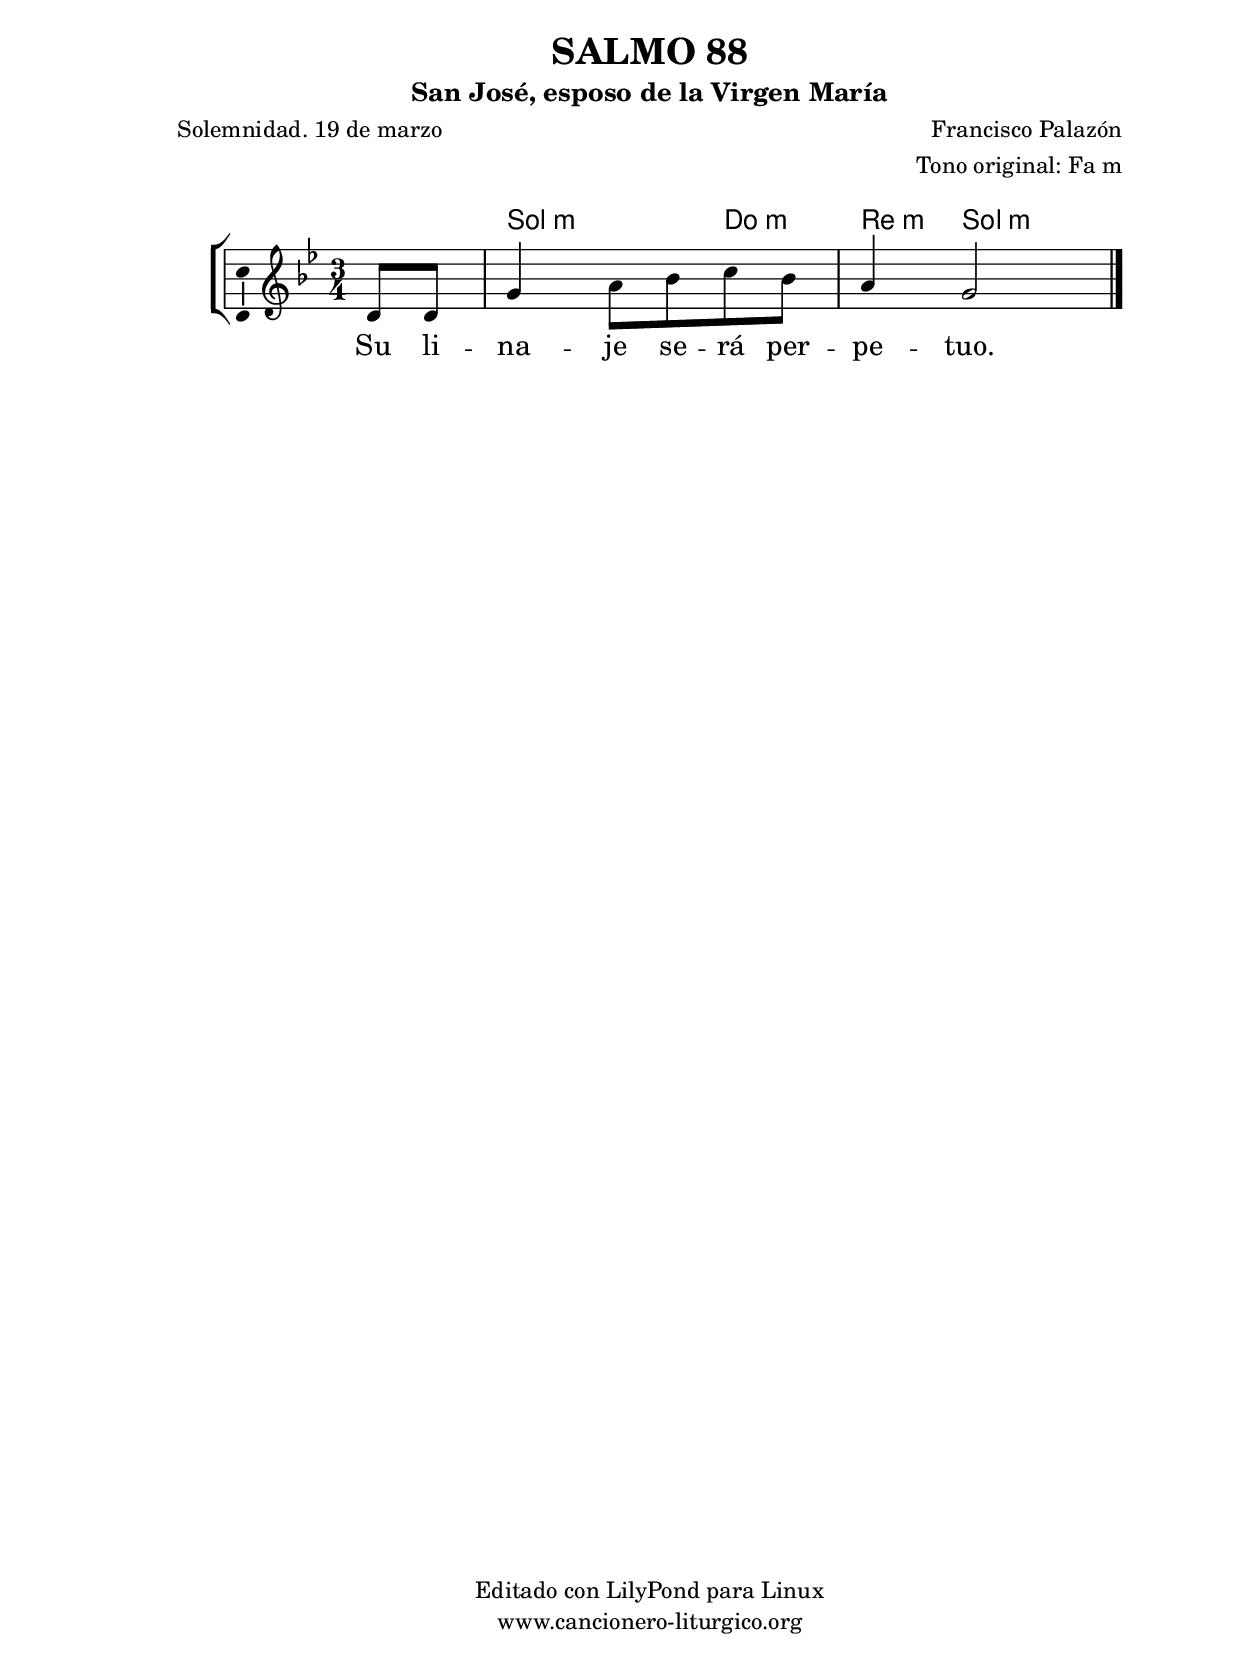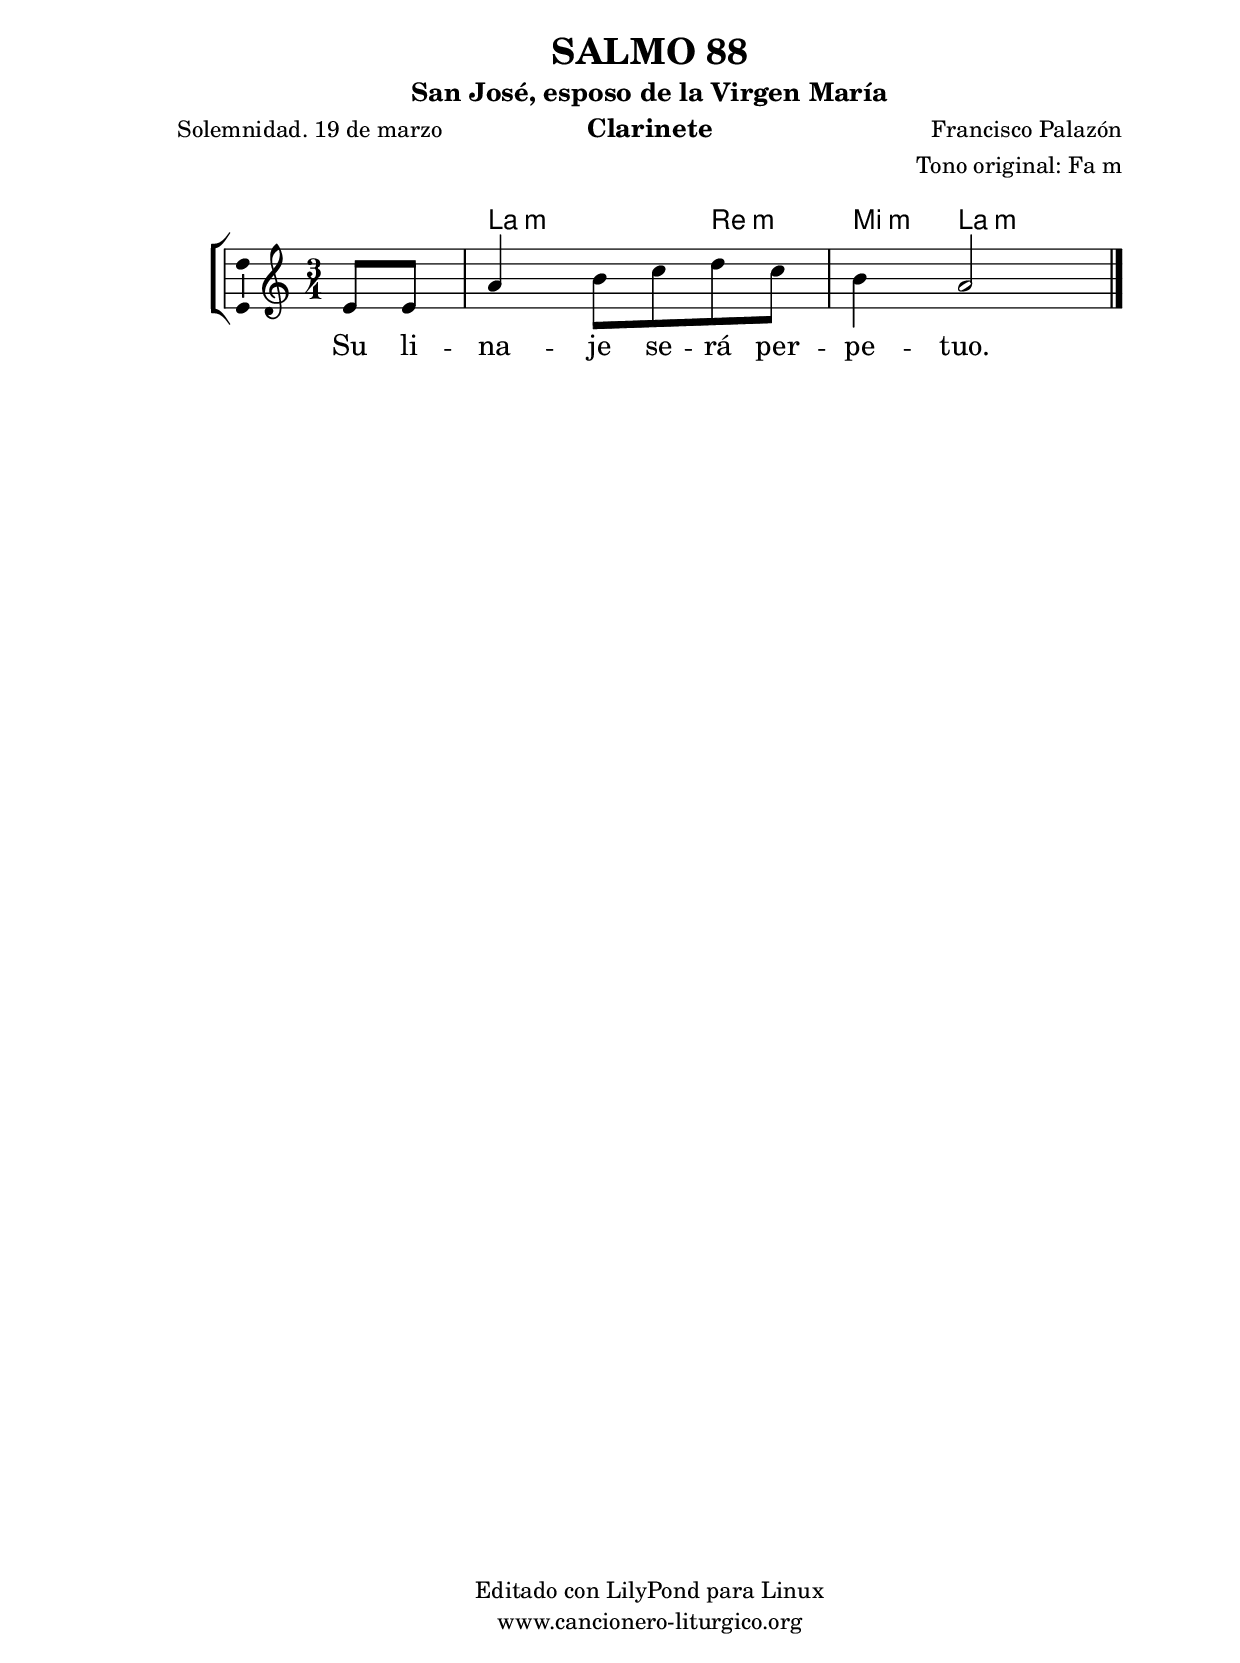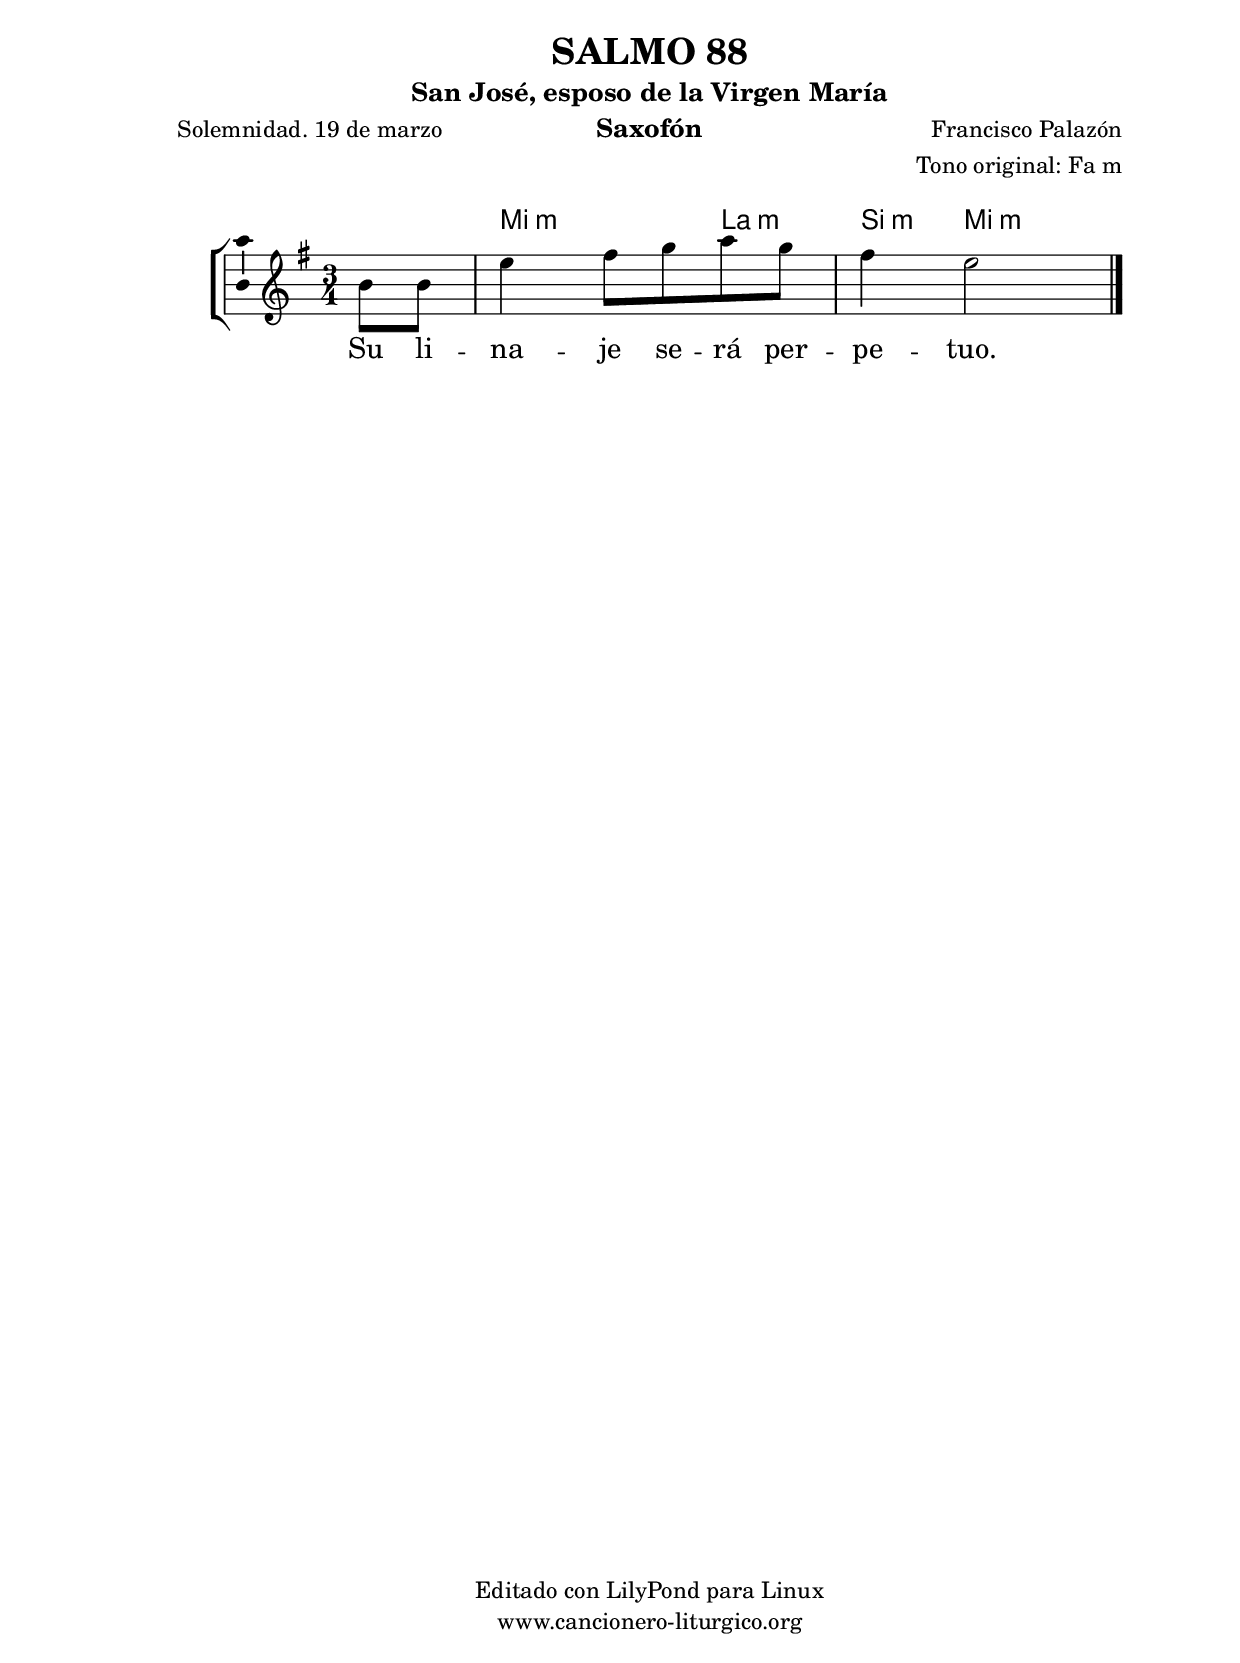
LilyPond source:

%
%para convertir .midi en .wav:
%timidity filename.midi -Ow -o finename.wav
%
%
%Para convertir de .wav a .mp3:
%lame -h -m j filename.wav
%
%
%para escuchar el midi:
%timidity nombrefichero.midi
%


%versión de lilypond para la que se ha escrito esta partitura:
\version "2.16.0"

	%Tamaño papel
	#(set-default-paper-size "a4")
	%Tamaño partitura
	#(set-global-staff-size 20)
	%No responde al pulsar sobre una nota
	#(ly:set-option 'point-and-click #f)

%parámetros del encabezamiento:
\header {
	title = "SALMO 88"
	subtitle = "San José, esposo de la Virgen María"
	composer = "Francisco Palazón"
	poet = "Solemnidad. 19 de marzo"
	meter = ""
	arranger = "Tono original: Fa m"
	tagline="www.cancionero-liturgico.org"
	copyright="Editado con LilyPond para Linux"
	tiempo = ""
	usos = "Salmo"
	letra = "Su linaje será perpetuo."
	}

%parámetros asociados al papel:
\paper  {
	oddHeaderMarkup = \markup {\fill-line { \on-the-fly #not-first-page \fromproperty #'header:title \on-the-fly #not-first-page \fromproperty #'header:composer }}
	evenHeaderMarkup = \markup {\fill-line { \fromproperty #'header:composer \fromproperty #'header:title }}
	#(set-paper-size "a4")
	print-page-number = ##f
	first-page-number = 1
	print-first-page-number = ##f
%	head-separation = 3.0 \cm
	top-margin = 2.0 \cm
	bottom-margin = 0.5\cm
%%%	bottom-margin = -1.0\cm
	left-margin = 3.0 \cm
	line-width = 16.0 \cm 
	indent = 8\mm
	interscoreline = 2.\mm
	between-system-space = 15\mm
%	para que las partituras no llenen la hoja:
	ragged-bottom = ##t
%	idem para la última hoja:
	ragged-last-bottom = ##f
%	para que las partituras llenen el ancho del papel:
	ragged-last = ##f
	after-title-space = 2.5 \cm
%page-count=1
%system-count=8

	%Flexible Vertical Spacing
%	markup-markup-spacing =
%	#'((basic-distance . 15) (minimum-distance . 15) (padding . 3))
	markup-system-spacing =
	#'((basic-distance . 15) (minimum-distance . 15) (padding . 3))
	system-system-spacing =
	#'((basic-distance . 15) (minimum-distance . 15) (padding . 3))
	score-system-spacing =
	#'((basic-distance . 15) (minimum-distance . 15) (padding . 5))
%	top-system-spacing = % header
%	#'((basic-distance . 8) (minimum-distance . 0) (padding . 3))
%	top-markup-spacing =
%	#'((basic-distance . 20) (minimum-distance . 20) (padding . 3))
	last-bottom-spacing = % footer
	#'((basic-distance . 5) (minimum-distance . 5) (padding . 3))
%	score-markup-spacing =
%	#'((basic-distance . 16) (minimum-distance . 13) (padding . 3))

	}


%parámetros que afectan a toda la partitura:
global =  {
	%clave de sol (G):
	\clef G
	%armadura:
	\transpose f g
	\key f \minor
	\tempo 4=90
	\set Score.tempoHideNote = ##t
	}


acordes = {
	\italianChords
	\chordmode {
	\transpose f g
{

s4
f2:m bes4:m c:m f2:m

	}
	}
}

melodia = 
	\transpose f g
{
	\relative c'{
	\time 3/4

\partial4 c8 c
f4 g8 aes bes aes
g4 f2

	\bar "|."
	}
	}


texto = \lyricmode {
Su li -- na -- je se -- rá per -- pe -- tuo.
	}


acordesStaff = \context ChordNames = acordesStaff <<
	\set chordChanges = ##t
	\acordes
	>>


vozStaff = \context Voice = vozStaff
\with {\consists "Ambitus_engraver"}
<<
%	\set Staff.instrumentName = ""
%	\set Staff.shortInstrumentName = ""
%	\set Staff.midiInstrument = #"clarinet"
%	\set Staff.midiInstrument = #"cello"
%	\set Staff.midiInstrument = #"flute"
	\set Staff.midiInstrument = #"electric guitar (jazz)"
%	\set Staff.midiInstrument = #"english horn"
%	\set Staff.midiInstrument = #"violin"
%	\set Staff.midiInstrument = #"glockenspiel"
	\set Staff.midiMinimumVolume = #0.7
	\set Staff.midiMaximumVolume = #0.9
	\global
	\melodia
	>>


textoStaff = \context Lyrics = textoStaff <<
	\lyricsto vozStaff \texto
	>>

\book {
	\score {
		\context ChoirStaff {
			\override StaffGroup.SystemStartBracket #'collapse-height = #1
			\override Score.SystemStartBar #'collapse-height = #1
			<<
			\acordesStaff
			\vozStaff
			\textoStaff
			>>
			}
		\layout {
	    		\context {
				\Lyrics
				\override LyricText #'font-size = #2
				}
	   		 \context {
				\Score
				%fontSize = #3
				\override StaffSymbol #'staff-space = #(magstep +3)
				%\override Beam #'thickness = #0.55
				%\override SpacingSpanner #'spacing-increment = #1.0
				%\override Slur #'height-limit = #1.5
				}
			}
		}
	\score {
		\unfoldRepeats
		\context ChoirStaff {
			<<
			\acordesStaff
			\vozStaff
			>>
			}
		\midi {
	  		\context {
	  			\Score
				tempoWholesPerMinute = #(ly:make-moment 70 4)
				}
			}
		}
	}

%Partitura para clarinete
#(define output-suffix "C")
\book {
	\header{
		instrument = "Clarinete"
		}
	\score {
		\context ChoirStaff {
			\override StaffGroup.SystemStartBracket #'collapse-height = #1
			\override Score.SystemStartBar #'collapse-height = #1
\transpose c d
			<<
			\acordesStaff
			\vozStaff
			\textoStaff
			>>
			}
		\layout {
	    		\context {
				\Lyrics
				\override LyricText #'font-size = #2
				}
	   		 \context {
				\Score
				%fontSize = #3
				\override StaffSymbol #'staff-space = #(magstep +3)
				%\override Beam #'thickness = #0.55
				%\override SpacingSpanner #'spacing-increment = #1.0
				%\override Slur #'height-limit = #1.5
				}
			}
		}
	}

%Partitura para saxofón
#(define output-suffix "S")
\book {
	\header{
		instrument = "Saxofón"
		}
	\score {
		\context ChoirStaff {
			\override StaffGroup.SystemStartBracket #'collapse-height = #1
			\override Score.SystemStartBar #'collapse-height = #1
\transpose c a
			<<
			\acordesStaff
			\vozStaff
			\textoStaff
			>>
			}
		\layout {
	    		\context {
				\Lyrics
				\override LyricText #'font-size = #2
				}
	   		 \context {
				\Score
				%fontSize = #3
				\override StaffSymbol #'staff-space = #(magstep +3)
				%\override Beam #'thickness = #0.55
				%\override SpacingSpanner #'spacing-increment = #1.0
				%\override Slur #'height-limit = #1.5
				}
			}
		}
	}

